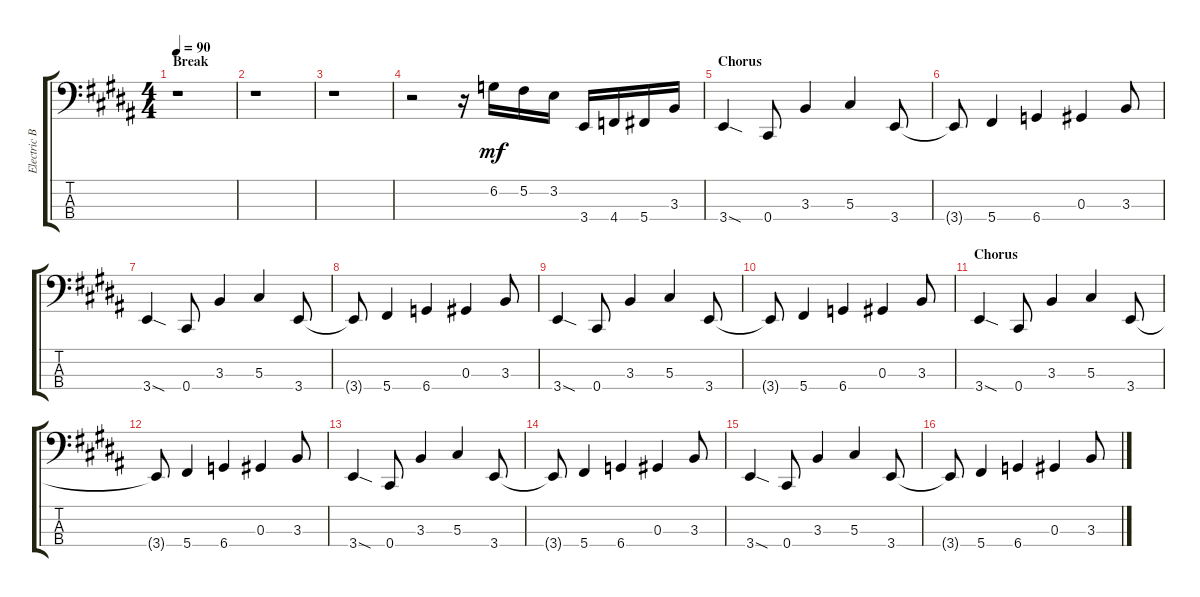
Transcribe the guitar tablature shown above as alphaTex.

\track ("Electric Bass" "Electric B") {instrument electricbassfinger}
\staff {score tabs}
\tuning (G2 Db2 Ab1 Db1) {hide}
\ts (4 4)
\section ("" "Break")
\tempo 90
\clef f4
\ks b
r.1{dy mf} |
r.1 |
r.1 |
r.2 r.16 6.2.16 5.2.16 3.2.16 3.4.16 4.4.16 5.4.16 3.3.16 |
\section ("" "Chorus")
3.4{sod}.4 0.4.8 3.3.4 5.3.4 3.4.8 |
3.4{t}.8 5.4.4 6.4.4 0.3.4 3.3.8 |
3.4{sod}.4 0.4.8 3.3.4 5.3.4 3.4.8 |
3.4{t}.8 5.4.4 6.4.4 0.3.4 3.3.8 |
3.4{sod}.4 0.4.8 3.3.4 5.3.4 3.4.8 |
3.4{t}.8 5.4.4 6.4.4 0.3.4 3.3.8 |
\section ("" "Chorus")
3.4{sod}.4 0.4.8 3.3.4 5.3.4 3.4.8 |
3.4{t}.8 5.4.4 6.4.4 0.3.4 3.3.8 |
3.4{sod}.4 0.4.8 3.3.4 5.3.4 3.4.8 |
3.4{t}.8 5.4.4 6.4.4 0.3.4 3.3.8 |
3.4{sod}.4 0.4.8 3.3.4 5.3.4 3.4.8 |
3.4{t}.8 5.4.4 6.4.4 0.3.4 3.3.8
